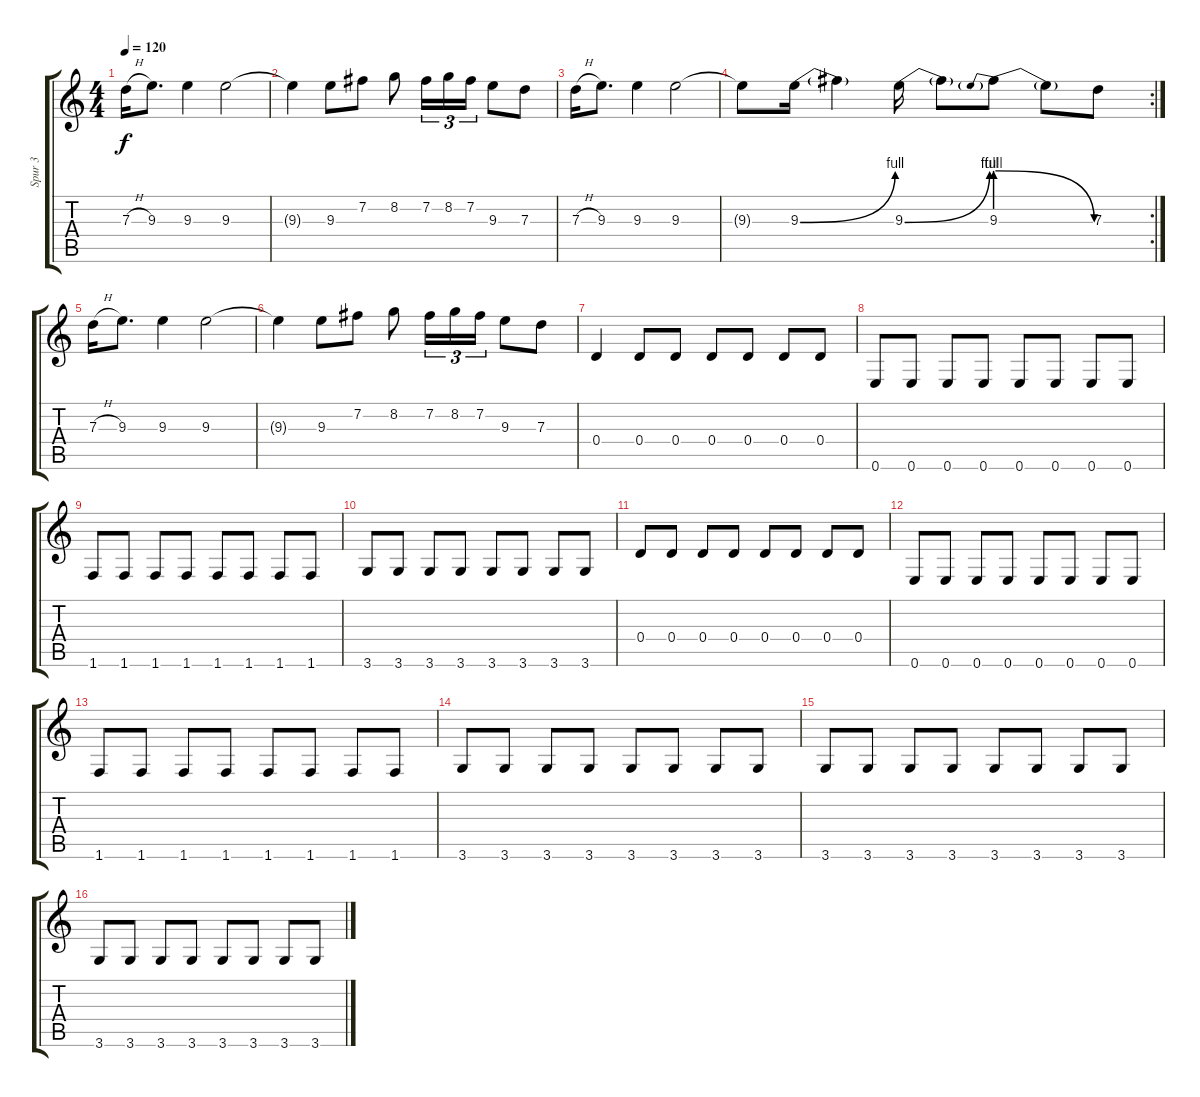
\track ("Spur 3" "Spur 3") {instrument distortionguitar}
\staff {score tabs}
\tuning (E4 B3 G3 D3 A2 E2) {hide}
\ts (4 4)
\tempo 120
\clef g2
\ks c
7.3{h}.16{dy f} 9.3.8{d} 9.3.4 9.3.2 |
9.3{t}.4 9.3.8 7.2.8 8.2.8 7.2.16{tu (3 2)} 8.2.16{tu (3 2)} 7.2.16{tu (3 2)} 9.3.8 7.3.8 |
7.3{h}.16 9.3.8{d} 9.3.4 9.3.2 |
\rc 2
9.3{t}.8 9.3{be (bend 0 0 60 4)}.16 9.3{t}.4 9.3{be (bend 0 0 60 4)}.16 9.3{t}.8 9.3{be (prebendrelease 0 4 60 0)}.8 9.3{t}.8 7.3.8 |
7.3{h}.16 9.3.8{d} 9.3.4 9.3.2 |
9.3{t}.4 9.3.8 7.2.8 8.2.8 7.2.16{tu (3 2)} 8.2.16{tu (3 2)} 7.2.16{tu (3 2)} 9.3.8 7.3.8 |
0.4.4 0.4.8 0.4.8 0.4.8 0.4.8 0.4.8 0.4.8 |
0.6.8 0.6.8 0.6.8 0.6.8 0.6.8 0.6.8 0.6.8 0.6.8 |
1.6.8 1.6.8 1.6.8 1.6.8 1.6.8 1.6.8 1.6.8 1.6.8 |
3.6.8 3.6.8 3.6.8 3.6.8 3.6.8 3.6.8 3.6.8 3.6.8 |
0.4.8 0.4.8 0.4.8 0.4.8 0.4.8 0.4.8 0.4.8 0.4.8 |
0.6.8 0.6.8 0.6.8 0.6.8 0.6.8 0.6.8 0.6.8 0.6.8 |
1.6.8 1.6.8 1.6.8 1.6.8 1.6.8 1.6.8 1.6.8 1.6.8 |
3.6.8 3.6.8 3.6.8 3.6.8 3.6.8 3.6.8 3.6.8 3.6.8 |
3.6.8 3.6.8 3.6.8 3.6.8 3.6.8 3.6.8 3.6.8 3.6.8 |
3.6.8 3.6.8 3.6.8 3.6.8 3.6.8 3.6.8 3.6.8 3.6.8
